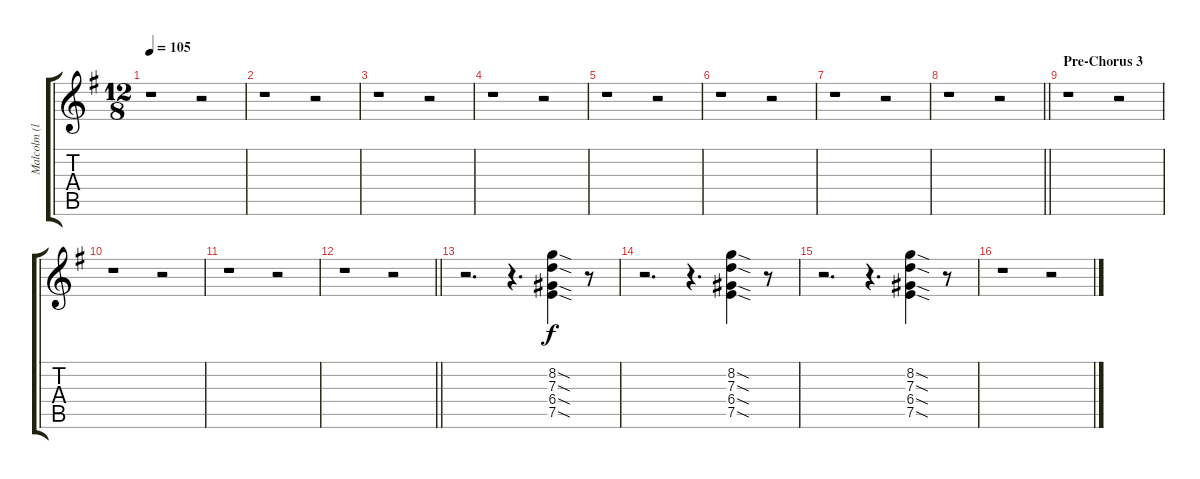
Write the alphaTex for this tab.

\track ("Malcolm (lead)" "Malcolm (l") {instrument overdrivenguitar}
\staff {score tabs}
\tuning (E4 B3 G3 D3 A2 E2) {hide}
\ts (12 8)
\tempo 105
\clef g2
\ks g
r.1{dy f} r.2 |
r.1 r.2 |
r.1 r.2 |
r.1 r.2 |
r.1 r.2 |
r.1 r.2 |
r.1 r.2 |
\barLineRight lightlight
r.1 r.2 |
\section ("" "Pre-Chorus 3")
r.1 r.2 |
r.1 r.2 |
r.1 r.2 |
\barLineRight lightlight
r.1 r.2 |
r.2{d} r.4{d} (8.2{sod} 7.3{sod} 6.4{sod} 7.5{sod}).4 r.8 |
r.2{d} r.4{d} (8.2{sod} 7.3{sod} 6.4{sod} 7.5{sod}).4 r.8 |
r.2{d} r.4{d} (8.2{sod} 7.3{sod} 6.4{sod} 7.5{sod}).4 r.8 |
r.1 r.2
